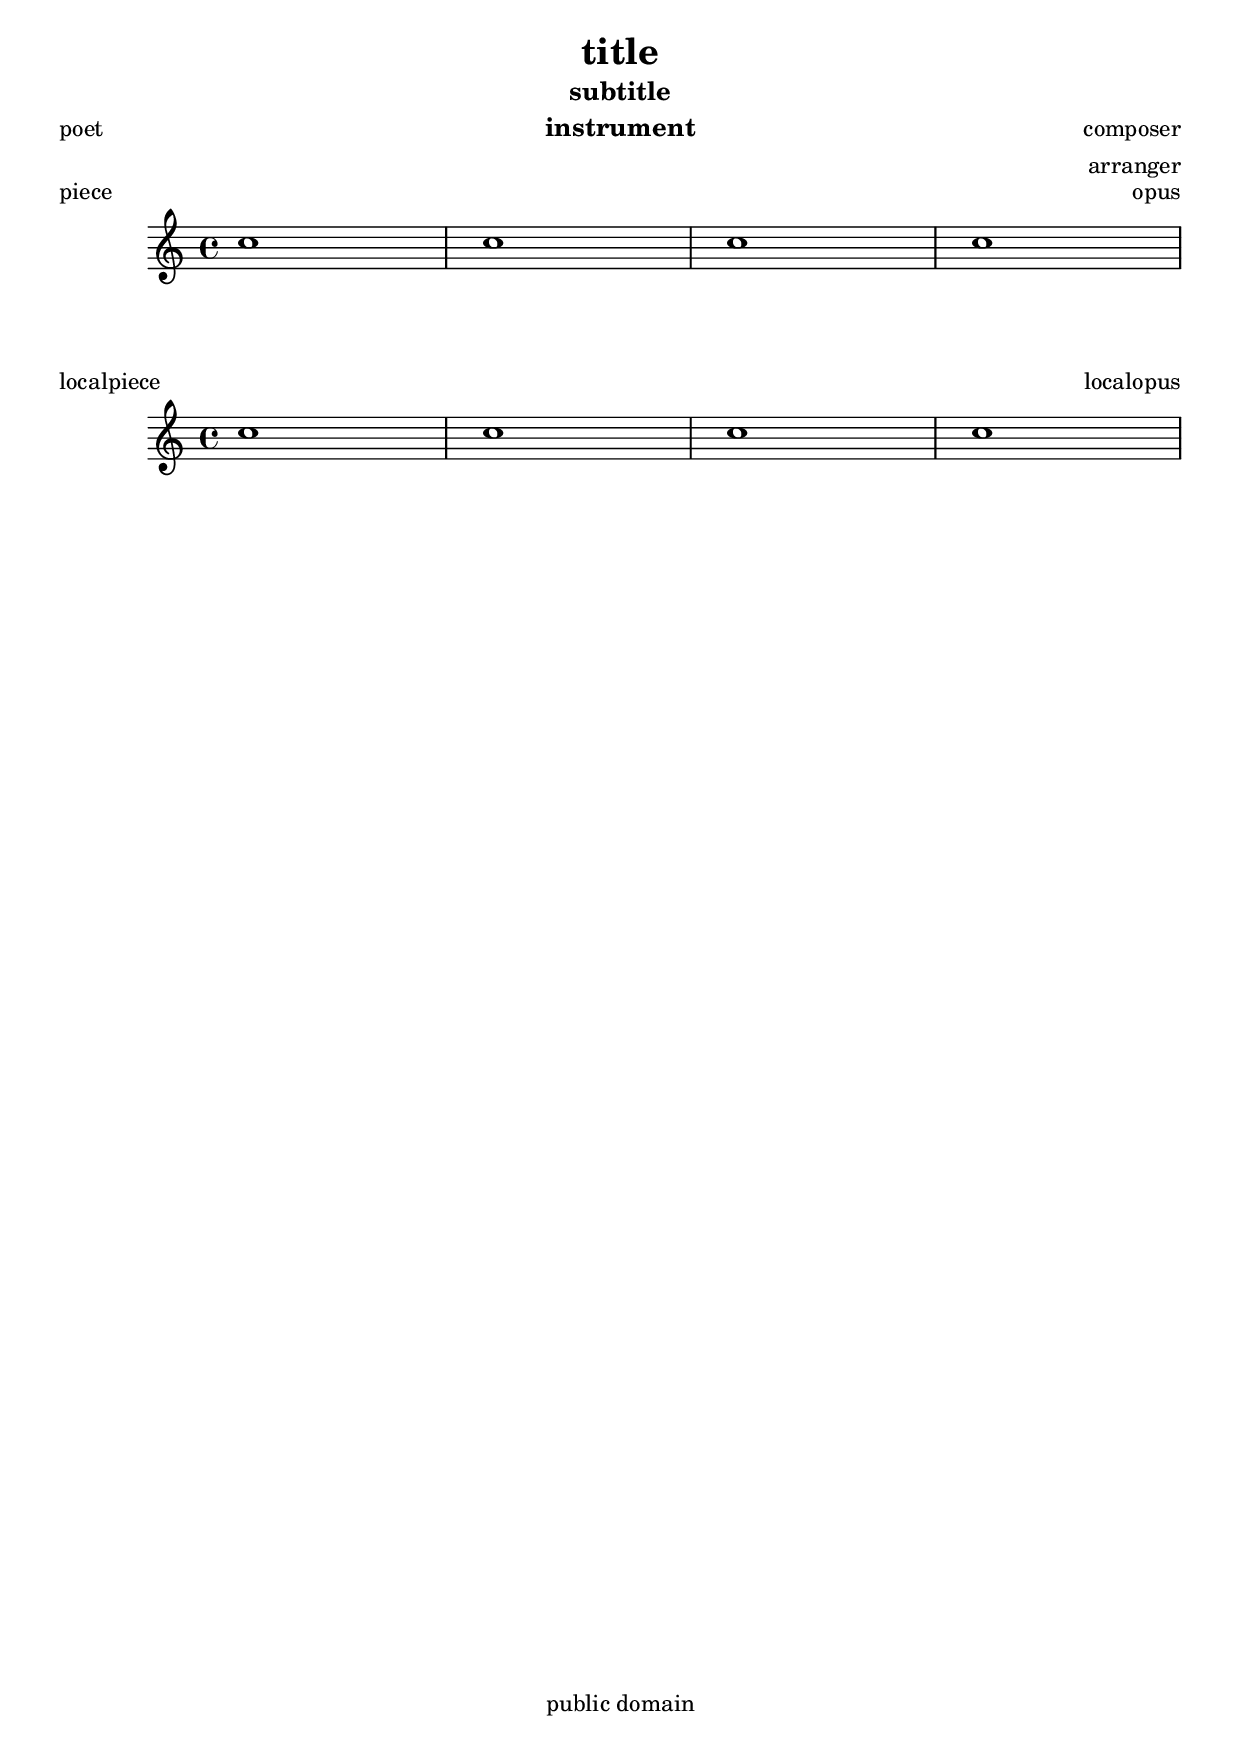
%% Do not edit this file; it is auto-generated from LSR http://lsr.dsi.unimi.it
%% This file is in the public domain.
\version "2.12.0"

\header {
  lsrtags = "text, paper-and-layout, titles"

  texidoc = "
A demonstration of all headers.

"
  doctitle = "Demonstrating all headers"
} % begin verbatim

\header {
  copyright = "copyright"
  title = "title"
  subtitle = "subtitle"
  composer = "composer"
  arranger = "arranger"
  instrument = "instrument"
  metre = "metre"
  opus = "opus"
  piece = "piece"
  poet = "poet"
  texidoc = "All header fields with special meanings."
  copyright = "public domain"
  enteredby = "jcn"
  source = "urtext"
}

\layout {
  ragged-right = ##f
}

\score {
  \relative c'' { c1 | c | c | c }
}

\score {
   \relative c'' { c1 | c | c | c }
   \header {
     title = "localtitle"
     subtitle = "localsubtitle"
     composer = "localcomposer"
     arranger = "localarranger"
     instrument = "localinstrument"
     metre = "localmetre"
     opus = "localopus"
     piece = "localpiece"
     poet = "localpoet"
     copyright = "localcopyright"
   }
}
